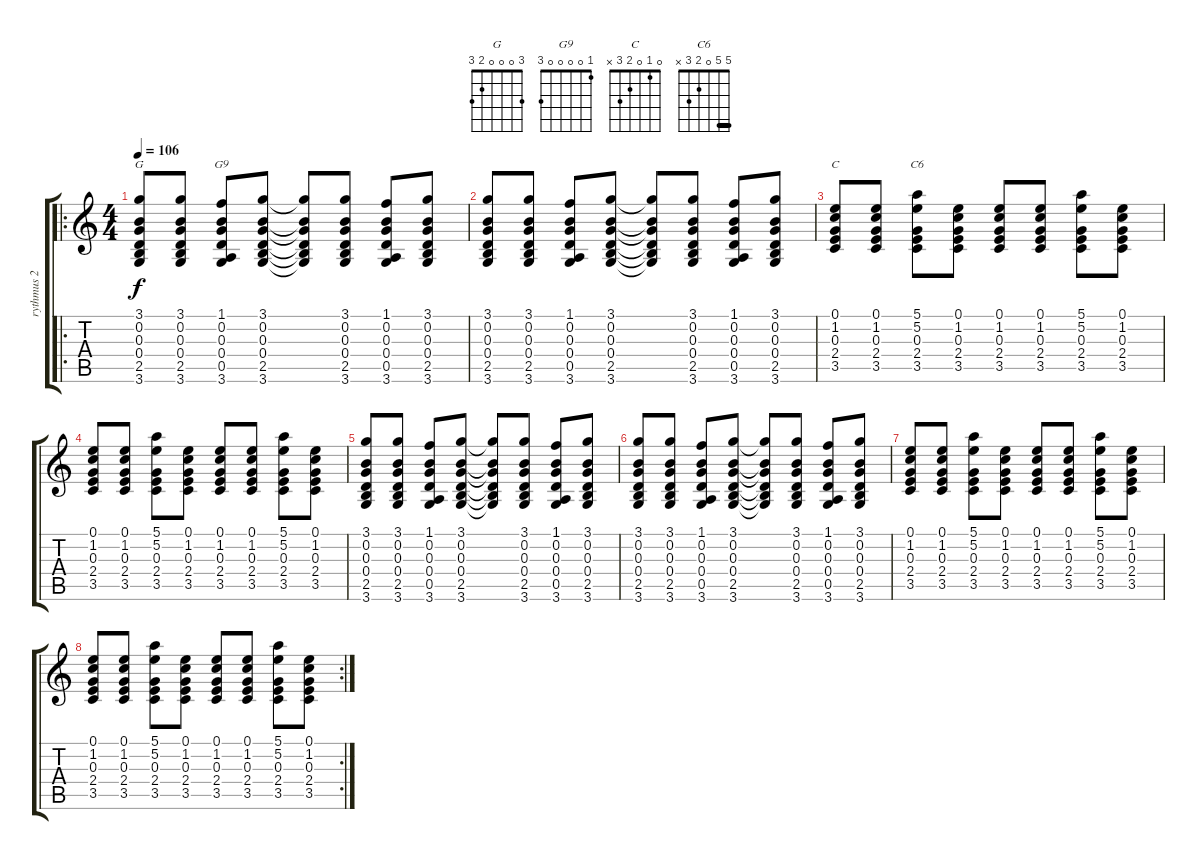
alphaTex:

\track ("rythmus 2" "rythmus 2") {instrument acousticguitarnylon}
\staff {score tabs}
\tuning (E4 B3 G3 D3 A2 E2) {hide}
\chord ("G" 3 0 0 0 2 3)
\chord ("G9" 1 0 0 0 0 3)
\chord ("C" 0 1 0 2 3 x)
\chord ("C6" 5 5 0 2 3 x) {barre 5}
\ro
\ts (4 4)
\tempo 106
\clef g2
\ks c
(3.1 0.2 0.3 0.4 2.5 3.6).8{ch "G" dy f} (3.1 0.2 0.3 0.4 2.5 3.6).8 (1.1 0.2 0.3 0.4 0.5 3.6).8{ch "G9"} (3.1 0.2 0.3 0.4 2.5 3.6).8 (3.1{t} 0.2{t} 0.3{t} 0.4{t} 2.5{t} 3.6{t}).8 (3.1 0.2 0.3 0.4 2.5 3.6).8 (1.1 0.2 0.3 0.4 0.5 3.6).8 (3.1 0.2 0.3 0.4 2.5 3.6).8 |
(3.1 0.2 0.3 0.4 2.5 3.6).8 (3.1 0.2 0.3 0.4 2.5 3.6).8 (1.1 0.2 0.3 0.4 0.5 3.6).8 (3.1 0.2 0.3 0.4 2.5 3.6).8 (3.1{t} 0.2{t} 0.3{t} 0.4{t} 2.5{t} 3.6{t}).8 (3.1 0.2 0.3 0.4 2.5 3.6).8 (1.1 0.2 0.3 0.4 0.5 3.6).8 (3.1 0.2 0.3 0.4 2.5 3.6).8 |
(0.1 1.2 0.3 2.4 3.5).8{ch "C"} (0.1 1.2 0.3 2.4 3.5).8 (5.1 5.2 0.3 2.4 3.5).8{ch "C6"} (0.1 1.2 0.3 2.4 3.5).8 (0.1 1.2 0.3 2.4 3.5).8 (0.1 1.2 0.3 2.4 3.5).8 (5.1 5.2 0.3 2.4 3.5).8 (0.1 1.2 0.3 2.4 3.5).8 |
(0.1 1.2 0.3 2.4 3.5).8 (0.1 1.2 0.3 2.4 3.5).8 (5.1 5.2 0.3 2.4 3.5).8 (0.1 1.2 0.3 2.4 3.5).8 (0.1 1.2 0.3 2.4 3.5).8 (0.1 1.2 0.3 2.4 3.5).8 (5.1 5.2 0.3 2.4 3.5).8 (0.1 1.2 0.3 2.4 3.5).8 |
(3.1 0.2 0.3 0.4 2.5 3.6).8 (3.1 0.2 0.3 0.4 2.5 3.6).8 (1.1 0.2 0.3 0.4 0.5 3.6).8 (3.1 0.2 0.3 0.4 2.5 3.6).8 (3.1{t} 0.2{t} 0.3{t} 0.4{t} 2.5{t} 3.6{t}).8 (3.1 0.2 0.3 0.4 2.5 3.6).8 (1.1 0.2 0.3 0.4 0.5 3.6).8 (3.1 0.2 0.3 0.4 2.5 3.6).8 |
(3.1 0.2 0.3 0.4 2.5 3.6).8 (3.1 0.2 0.3 0.4 2.5 3.6).8 (1.1 0.2 0.3 0.4 0.5 3.6).8 (3.1 0.2 0.3 0.4 2.5 3.6).8 (3.1{t} 0.2{t} 0.3{t} 0.4{t} 2.5{t} 3.6{t}).8 (3.1 0.2 0.3 0.4 2.5 3.6).8 (1.1 0.2 0.3 0.4 0.5 3.6).8 (3.1 0.2 0.3 0.4 2.5 3.6).8 |
(0.1 1.2 0.3 2.4 3.5).8 (0.1 1.2 0.3 2.4 3.5).8 (5.1 5.2 0.3 2.4 3.5).8 (0.1 1.2 0.3 2.4 3.5).8 (0.1 1.2 0.3 2.4 3.5).8 (0.1 1.2 0.3 2.4 3.5).8 (5.1 5.2 0.3 2.4 3.5).8 (0.1 1.2 0.3 2.4 3.5).8 |
\rc 2
(0.1 1.2 0.3 2.4 3.5).8 (0.1 1.2 0.3 2.4 3.5).8 (5.1 5.2 0.3 2.4 3.5).8 (0.1 1.2 0.3 2.4 3.5).8 (0.1 1.2 0.3 2.4 3.5).8 (0.1 1.2 0.3 2.4 3.5).8 (5.1 5.2 0.3 2.4 3.5).8 (0.1 1.2 0.3 2.4 3.5).8
